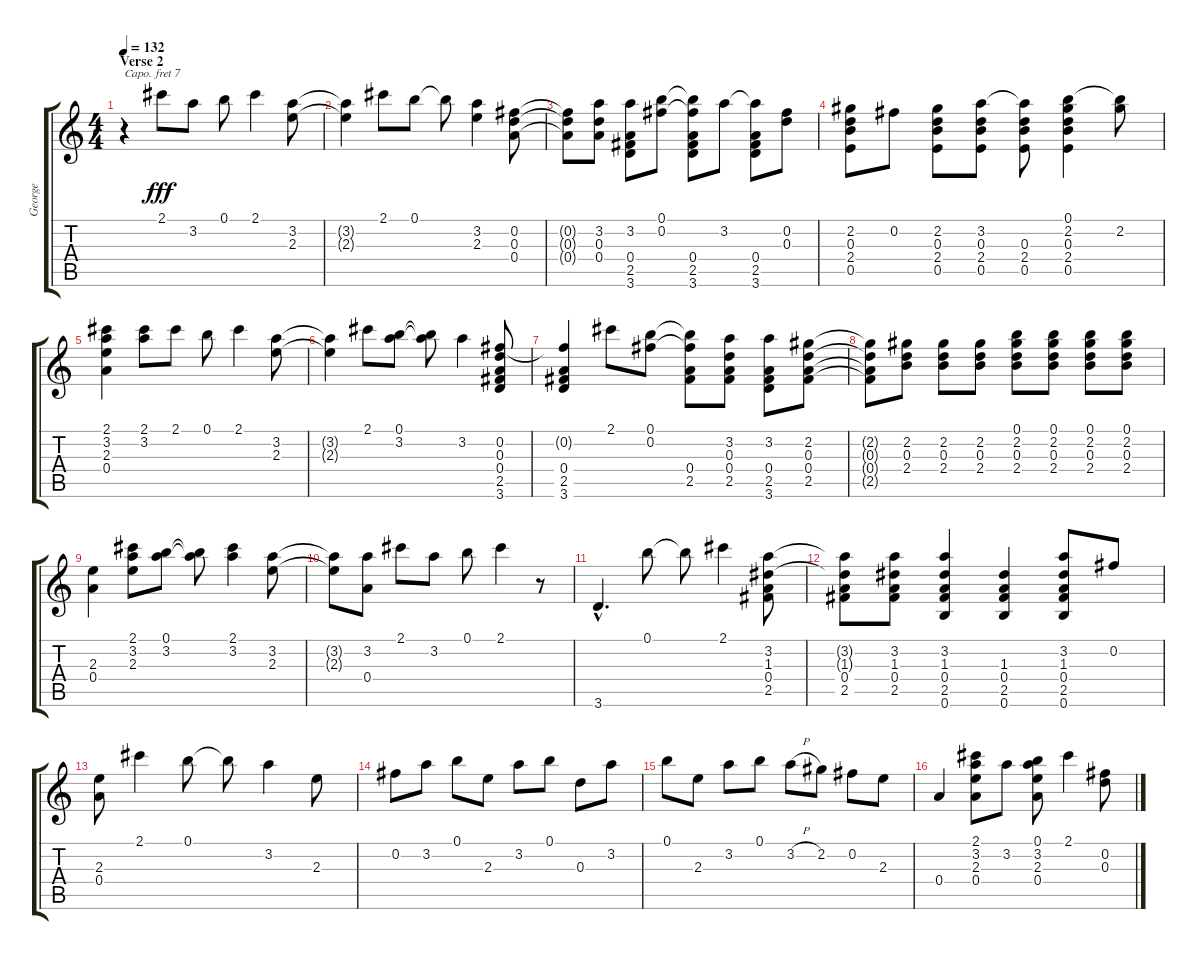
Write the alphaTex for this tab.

\track ("George" "George") {instrument acousticguitarsteel}
\staff {score tabs}
\capo 7
\tuning (E4 B3 G3 D3 A2 E2) {hide}
\ts (4 4)
\section ("" "Verse 2")
\tempo 132
\clef g2
\ks c
r.4{dy fff} 2.1.8 3.2.8 0.1.8 2.1.4 (3.2 2.3).8 |
(3.2{t} 2.3{t}).4 2.1.8 0.1.8 0.1{t}.8 (3.2 2.3).4 (0.2 0.3 0.4).8 |
(0.2{t} 0.3{t} 0.4{t}).8 (3.2 0.3 0.4).8 (3.2 0.4 2.5 3.6).8 (0.1 0.2).8 (0.1{t} 0.2{t} 0.4 2.5 3.6).8 3.2.8 (3.2{t} 0.4 2.5 3.6).8 (0.2 0.3).8 |
(2.2 0.3 2.4 0.5).8 0.2.8 (2.2 0.3 2.4 0.5).8 (3.2 0.3 2.4 0.5).8 (3.2{t} 0.3 2.4 0.5).8 (0.1 2.2 0.3 2.4 0.5).4 (0.1{t} 2.2).8 |
(2.1 3.2 2.3 0.4).4 (2.1 3.2).8 2.1.8 0.1.8 2.1.4 (3.2 2.3).8 |
(3.2{t} 2.3{t}).4 2.1.8 (0.1 3.2).8 (0.1{t} 3.2{t}).8 3.2.4 (0.2 0.3 0.4 2.5 3.6).8 |
(0.2{t} 0.4 2.5 3.6).4 2.1.8 (0.1 0.2).8 (0.1{t} 0.2{t} 0.4 2.5).8 (3.2 0.3 0.4 2.5).8 (3.2 0.4 2.5 3.6).8 (2.2 0.3 0.4 2.5).8 |
(2.2{t} 0.3{t} 0.4{t} 2.5{t}).8 (2.2 0.3 2.4).8 (2.2 0.3 2.4).8 (2.2 0.3 2.4).8 (0.1 2.2 0.3 2.4).8 (0.1 2.2 0.3 2.4).8 (0.1 2.2 0.3 2.4).8 (0.1 2.2 0.3 2.4).8 |
(2.3 0.4).4 (2.1 3.2 2.3).8 (0.1 3.2).8 (0.1{t} 3.2{t}).8 (2.1 3.2).4 (3.2 2.3).8 |
(3.2{t} 2.3{t}).8 (3.2 0.4).8 2.1.8 3.2.8 0.1.8 2.1.4 r.8 |
3.6{hac}.4{d} 0.1.8 0.1{t}.8 2.1.4 (3.2 1.3 0.4 2.5).8 |
(3.2{t} 1.3{t} 0.4 2.5).8 (3.2 1.3 0.4 2.5).8 (3.2 1.3 0.4 2.5 0.6).4 (1.3 0.4 2.5 0.6).4 (3.2 1.3 0.4 2.5 0.6).8 0.2.8 |
(2.3 0.4).8 2.1.4 0.1.8 0.1{t}.8 3.2.4 2.3.8 |
0.2.8 3.2.8 0.1.8 2.3.8 3.2.8 0.1.8 0.3.8 3.2.8 |
0.1.8 2.3.8 3.2.8 0.1.8 3.2{h}.8 2.2.8 0.2.8 2.3.8 |
0.4.4 (2.1 3.2 2.3 0.4).8 3.2.8 (0.1 3.2 2.3 0.4).8 2.1.4 (0.2 0.3).8
